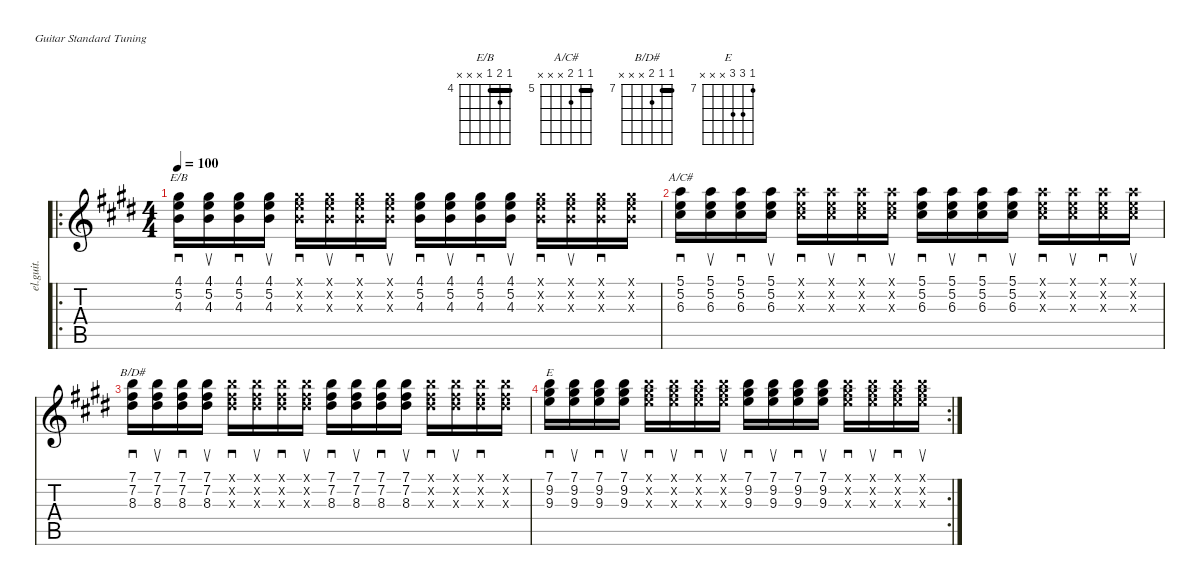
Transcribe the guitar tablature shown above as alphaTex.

\defaultSystemsLayout 4
\hideDynamics
\bracketExtendMode nobrackets
\track ("Clean Guitar" "el.guit.") {defaultSystemsLayout 4 instrument electricguitarclean}
\staff {score tabs}
\tuning (E4 B3 G3 D3 A2 E2)
\chord ("E/B" 4 5 4 x x x) {firstfret 4 showfingering false barre 4}
\chord ("A/C#" 5 5 6 x x x) {firstfret 5 showfingering false barre 5}
\chord ("B/D#" 7 7 8 x x x) {firstfret 7 showfingering false barre 7}
\chord ("E" 7 9 9 x x x) {firstfret 7 showfingering false}
\ro
\ts (4 4)
\beaming (8 2 2 2 2)
\tempo 100
\clef g2
\ks e
(4.3{acc forcenatural} 5.2{acc forcenatural} 4.1{acc #}).16{sd ch "E/B" dy mf instrument electricguitarclean beam Down} (4.3{acc forcenatural} 5.2{acc forcenatural} 4.1{acc #}).16{su beam Down} (4.3{acc forcenatural} 5.2{acc forcenatural} 4.1{acc #}).16{sd beam Down} (4.3{acc forcenatural} 5.2{acc forcenatural} 4.1{acc #}).16{su beam Down} (4.3{x acc forcenatural} 5.2{x acc forcenatural} 4.1{x acc #}).16{sd beam Down} (4.3{x acc forcenatural} 5.2{x acc forcenatural} 4.1{x acc #}).16{su beam Down} (4.3{x acc forcenatural} 5.2{x acc forcenatural} 4.1{x acc #}).16{sd beam Down} (4.3{x acc forcenatural} 5.2{x acc forcenatural} 4.1{x acc #}).16{su beam Down} (4.3{acc forcenatural} 5.2{acc forcenatural} 4.1{acc #}).16{sd beam Down} (4.3{acc forcenatural} 5.2{acc forcenatural} 4.1{acc #}).16{su beam Down} (4.3{acc forcenatural} 5.2{acc forcenatural} 4.1{acc #}).16{sd beam Down} (4.3{acc forcenatural} 5.2{acc forcenatural} 4.1{acc #}).16{su beam Down} (4.3{x acc forcenatural} 5.2{x acc forcenatural} 4.1{x acc #}).16{sd beam Down} (4.3{x acc forcenatural} 5.2{x acc forcenatural} 4.1{x acc #}).16{su beam Down} (4.3{x acc forcenatural} 5.2{x acc forcenatural} 4.1{x acc #}).16{sd beam Down} (4.3{x acc forcenatural} 5.2{x acc forcenatural} 4.1{x acc #}).16{beam Down} |
(6.3{acc #} 5.2{acc forcenatural} 5.1{acc forcenatural}).16{sd ch "A/C#" beam Down} (6.3{acc #} 5.2{acc forcenatural} 5.1{acc forcenatural}).16{su beam Down} (6.3{acc #} 5.2{acc forcenatural} 5.1{acc forcenatural}).16{sd beam Down} (6.3{acc #} 5.2{acc forcenatural} 5.1{acc forcenatural}).16{su beam Down} (6.3{x acc #} 5.2{x acc forcenatural} 5.1{x acc forcenatural}).16{sd beam Down} (6.3{x acc #} 5.2{x acc forcenatural} 5.1{x acc forcenatural}).16{su beam Down} (6.3{x acc #} 5.2{x acc forcenatural} 5.1{x acc forcenatural}).16{sd beam Down} (6.3{x acc #} 5.2{x acc forcenatural} 5.1{x acc forcenatural}).16{su beam Down} (6.3{acc #} 5.2{acc forcenatural} 5.1{acc forcenatural}).16{sd beam Down} (6.3{acc #} 5.2{acc forcenatural} 5.1{acc forcenatural}).16{su beam Down} (6.3{acc #} 5.2{acc forcenatural} 5.1{acc forcenatural}).16{sd beam Down} (6.3{acc #} 5.2{acc forcenatural} 5.1{acc forcenatural}).16{su beam Down} (6.3{x acc #} 5.2{x acc forcenatural} 5.1{x acc forcenatural}).16{sd beam Down} (6.3{x acc #} 5.2{x acc forcenatural} 5.1{x acc forcenatural}).16{su beam Down} (6.3{x acc #} 5.2{x acc forcenatural} 5.1{x acc forcenatural}).16{sd beam Down} (6.3{x acc #} 5.2{x acc forcenatural} 5.1{x acc forcenatural}).16{su beam Down} |
(8.3{acc #} 7.2{acc #} 7.1{acc forcenatural}).16{sd ch "B/D#" beam Down} (8.3{acc #} 7.2{acc #} 7.1{acc forcenatural}).16{su beam Down} (8.3{acc #} 7.2{acc #} 7.1{acc forcenatural}).16{sd beam Down} (8.3{acc #} 7.2{acc #} 7.1{acc forcenatural}).16{su beam Down} (8.3{x acc #} 7.2{x acc #} 7.1{x acc forcenatural}).16{sd beam Down} (8.3{x acc #} 7.2{x acc #} 7.1{x acc forcenatural}).16{su beam Down} (8.3{x acc #} 7.2{x acc #} 7.1{x acc forcenatural}).16{sd beam Down} (8.3{x acc #} 7.2{x acc #} 7.1{x acc forcenatural}).16{su beam Down} (8.3{acc #} 7.2{acc #} 7.1{acc forcenatural}).16{sd beam Down} (8.3{acc #} 7.2{acc #} 7.1{acc forcenatural}).16{su beam Down} (8.3{acc #} 7.2{acc #} 7.1{acc forcenatural}).16{sd beam Down} (8.3{acc #} 7.2{acc #} 7.1{acc forcenatural}).16{su beam Down} (8.3{x acc #} 7.2{x acc #} 7.1{x acc forcenatural}).16{sd beam Down} (8.3{x acc #} 7.2{x acc #} 7.1{x acc forcenatural}).16{su beam Down} (8.3{x acc #} 7.2{x acc #} 7.1{x acc forcenatural}).16{sd beam Down} (8.3{x acc #} 7.2{x acc #} 7.1{x acc forcenatural}).16{beam Down} |
\rc 2
(9.3{acc forcenatural} 9.2{acc #} 7.1{acc forcenatural}).16{sd ch "E" beam Down} (9.3{acc forcenatural} 9.2{acc #} 7.1{acc forcenatural}).16{su beam Down} (9.3{acc forcenatural} 9.2{acc #} 7.1{acc forcenatural}).16{sd beam Down} (9.3{acc forcenatural} 9.2{acc #} 7.1{acc forcenatural}).16{su beam Down} (9.3{x acc forcenatural} 9.2{x acc #} 7.1{x acc forcenatural}).16{sd beam Down} (9.3{x acc forcenatural} 9.2{x acc #} 7.1{x acc forcenatural}).16{su beam Down} (9.3{x acc forcenatural} 9.2{x acc #} 7.1{x acc forcenatural}).16{sd beam Down} (9.3{x acc forcenatural} 9.2{x acc #} 7.1{x acc forcenatural}).16{su beam Down} (9.3{acc forcenatural} 9.2{acc #} 7.1{acc forcenatural}).16{sd beam Down} (9.3{acc forcenatural} 9.2{acc #} 7.1{acc forcenatural}).16{su beam Down} (9.3{acc forcenatural} 9.2{acc #} 7.1{acc forcenatural}).16{sd beam Down} (9.3{acc forcenatural} 9.2{acc #} 7.1{acc forcenatural}).16{su beam Down} (9.3{x acc forcenatural} 9.2{x acc #} 7.1{x acc forcenatural}).16{sd beam Down} (9.3{x acc forcenatural} 9.2{x acc #} 7.1{x acc forcenatural}).16{su beam Down} (9.3{x acc forcenatural} 9.2{x acc #} 7.1{x acc forcenatural}).16{sd beam Down} (9.3{x acc forcenatural} 9.2{x acc #} 7.1{x acc forcenatural}).16{su beam Down}
